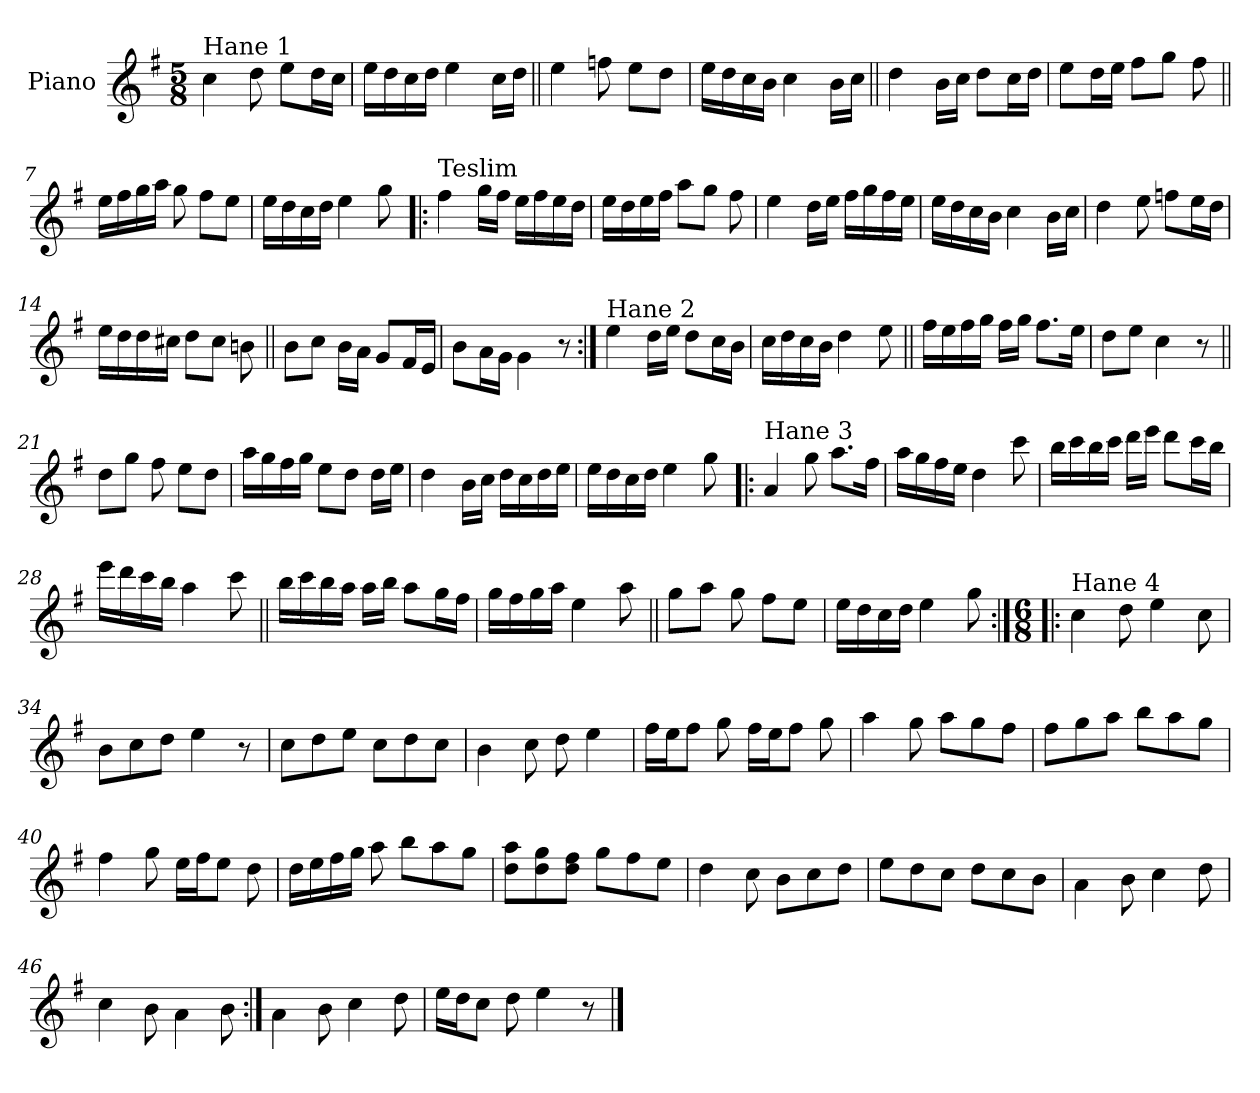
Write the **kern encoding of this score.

**kern
*part1
*staff1
*I"Piano
*I'Pno.
*clefG2
*k[f#]
*M5/8
=1
!LO:TX:a:t=Hane 1
4cc\
8dd\
8ee\L
16dd\L
16cc\JJ
=2
16ee\LL
16dd\
16cc\
16dd\JJ
4ee\
16cc\LL
16dd\JJ
=3||
4ee\
8ffn\
8ee\L
8dd\J
=4
16ee\LL
16dd\
16cc\
16b\JJ
4cc\
16b\LL
16cc\JJ
!!LO:LB:g=z
=5||
4dd\
16b\LL
16cc\JJ
8dd\L
16cc\L
16dd\JJ
=6
8ee\L
16dd\L
16ee\JJ
8ff#\L
8gg\J
8ff#\
=7||
16ee\LL
16ff#\
16gg\
16aa\JJ
8gg\
8ff#\L
8ee\J
=8
16ee\LL
16dd\
16cc\
16dd\JJ
4ee\
8gg\
!!LO:LB:g=z
=9!|:
!LO:TX:a:t=Teslim
4ff#\
16gg\LL
16ff#\JJ
16ee\LL
16ff#\
16ee\
16dd\JJ
=10
16ee\LL
16dd\
16ee\
16ff#\JJ
8aa\L
8gg\J
8ff#\
=11
4ee\
16dd\LL
16ee\JJ
16ff#\LL
16gg\
16ff#\
16ee\JJ
=12
16ee\LL
16dd\
16cc\
16b\JJ
4cc\
16b\LL
16cc\JJ
!!LO:LB:g=z
=13
4dd\
8ee\
8ffn\L
16ee\L
16dd\JJ
=14
16ee\LL
16dd\
16dd\
16cc#X\JJ
8dd\L
8cc#\J
8bn\
=15||
8b\L
8cc\J
16b\LL
16a\JJ
8g/L
16f#/L
16e/JJ
=16
8b\L
16a\L
16g\JJ
4g\
8r
!!LO:LB:g=z
=17:|!
!LO:TX:a:t=Hane 2
4ee\
16dd\LL
16ee\JJ
8dd\L
16cc\L
16b\JJ
=18
16cc\LL
16dd\
16cc\
16b\JJ
4dd\
8ee\
=19||
16ff#\LL
16ee\
16ff#\
16gg\JJ
16ff#\LL
16gg\JJ
8.ff#\L
16ee\Jk
=20
8dd\L
8ee\J
4cc\
8r
=21||
8dd\L
8gg\J
8ff#\
8ee\L
8dd\J
!!LO:LB:g=z
=22
16aa\LL
16gg\
16ff#\
16gg\JJ
8ee\L
8dd\J
16dd\LL
16ee\JJ
=23
4dd\
16b\LL
16cc\JJ
16dd\LL
16cc\
16dd\
16ee\JJ
=24
16ee\LL
16dd\
16cc\
16dd\JJ
4ee\
8gg\
=25!|:
!LO:TX:a:t=Hane 3
4a/
8gg\
8.aa\L
16ff#\Jk
=26
16aa\LL
16gg\
16ff#\
16ee\JJ
4dd\
8ccc\
!!LO:LB:g=z
=27
16bb\LL
16ccc\
16bb\
16ccc\JJ
16ddd\LL
16eee\JJ
8ddd\L
16ccc\L
16bb\JJ
=28
16eee\LL
16ddd\
16ccc\
16bb\JJ
4aa\
8ccc\
=29||
16bb\LL
16ccc\
16bb\
16aa\JJ
16aa\LL
16bb\JJ
8aa\L
16gg\L
16ff#\JJ
=30
16gg\LL
16ff#\
16gg\
16aa\JJ
4ee\
8aa\
=31||
8gg\L
8aa\J
8gg\
8ff#\L
8ee\J
!!LO:LB:g=z
=32
16ee\LL
16dd\
16cc\
16dd\JJ
4ee\
8gg\
=33:|!|:
*M6/8
!LO:TX:a:t=Hane 4
4cc\
8dd\
4ee\
8cc\
=34
8b\L
8cc\
8dd\J
4ee\
8r
=35
8cc\L
8dd\
8ee\J
8cc\L
8dd\
8cc\J
=36
4b\
8cc\
8dd\
4ee\
!!LO:LB:g=z
=37
16ff#\LL
16ee\J
8ff#\J
8gg\
16ff#\LL
16ee\J
8ff#\J
8gg\
=38
4aa\
8gg\
8aa\L
8gg\
8ff#\J
=39
8ff#\L
8gg\
8aa\J
8bb\L
8aa\
8gg\J
=40
4ff#\
8gg\
16ee\LL
16ff#\J
8ee\J
8dd\
=41
16dd\LL
16ee\
16ff#\
16gg\JJ
8aa\
8bb\L
8aa\
8gg\J
!!LO:LB:g=z
=42
8dd\ 8aa\L
8dd\ 8gg\
8dd\ 8ff#\J
8gg\L
8ff#\
8ee\J
=43
4dd\
8cc\
8b\L
8cc\
8dd\J
=44
8ee\L
8dd\
8cc\J
8dd\L
8cc\
8b\J
=45
4a\
8b\
4cc\
8dd\
=46
4cc\
8b\
4a\
8b\
=47:|!
4a\
8b\
4cc\
8dd\
=48
16ee\LL
16dd\J
8cc\J
8dd\
4ee\
8r
==
*-
